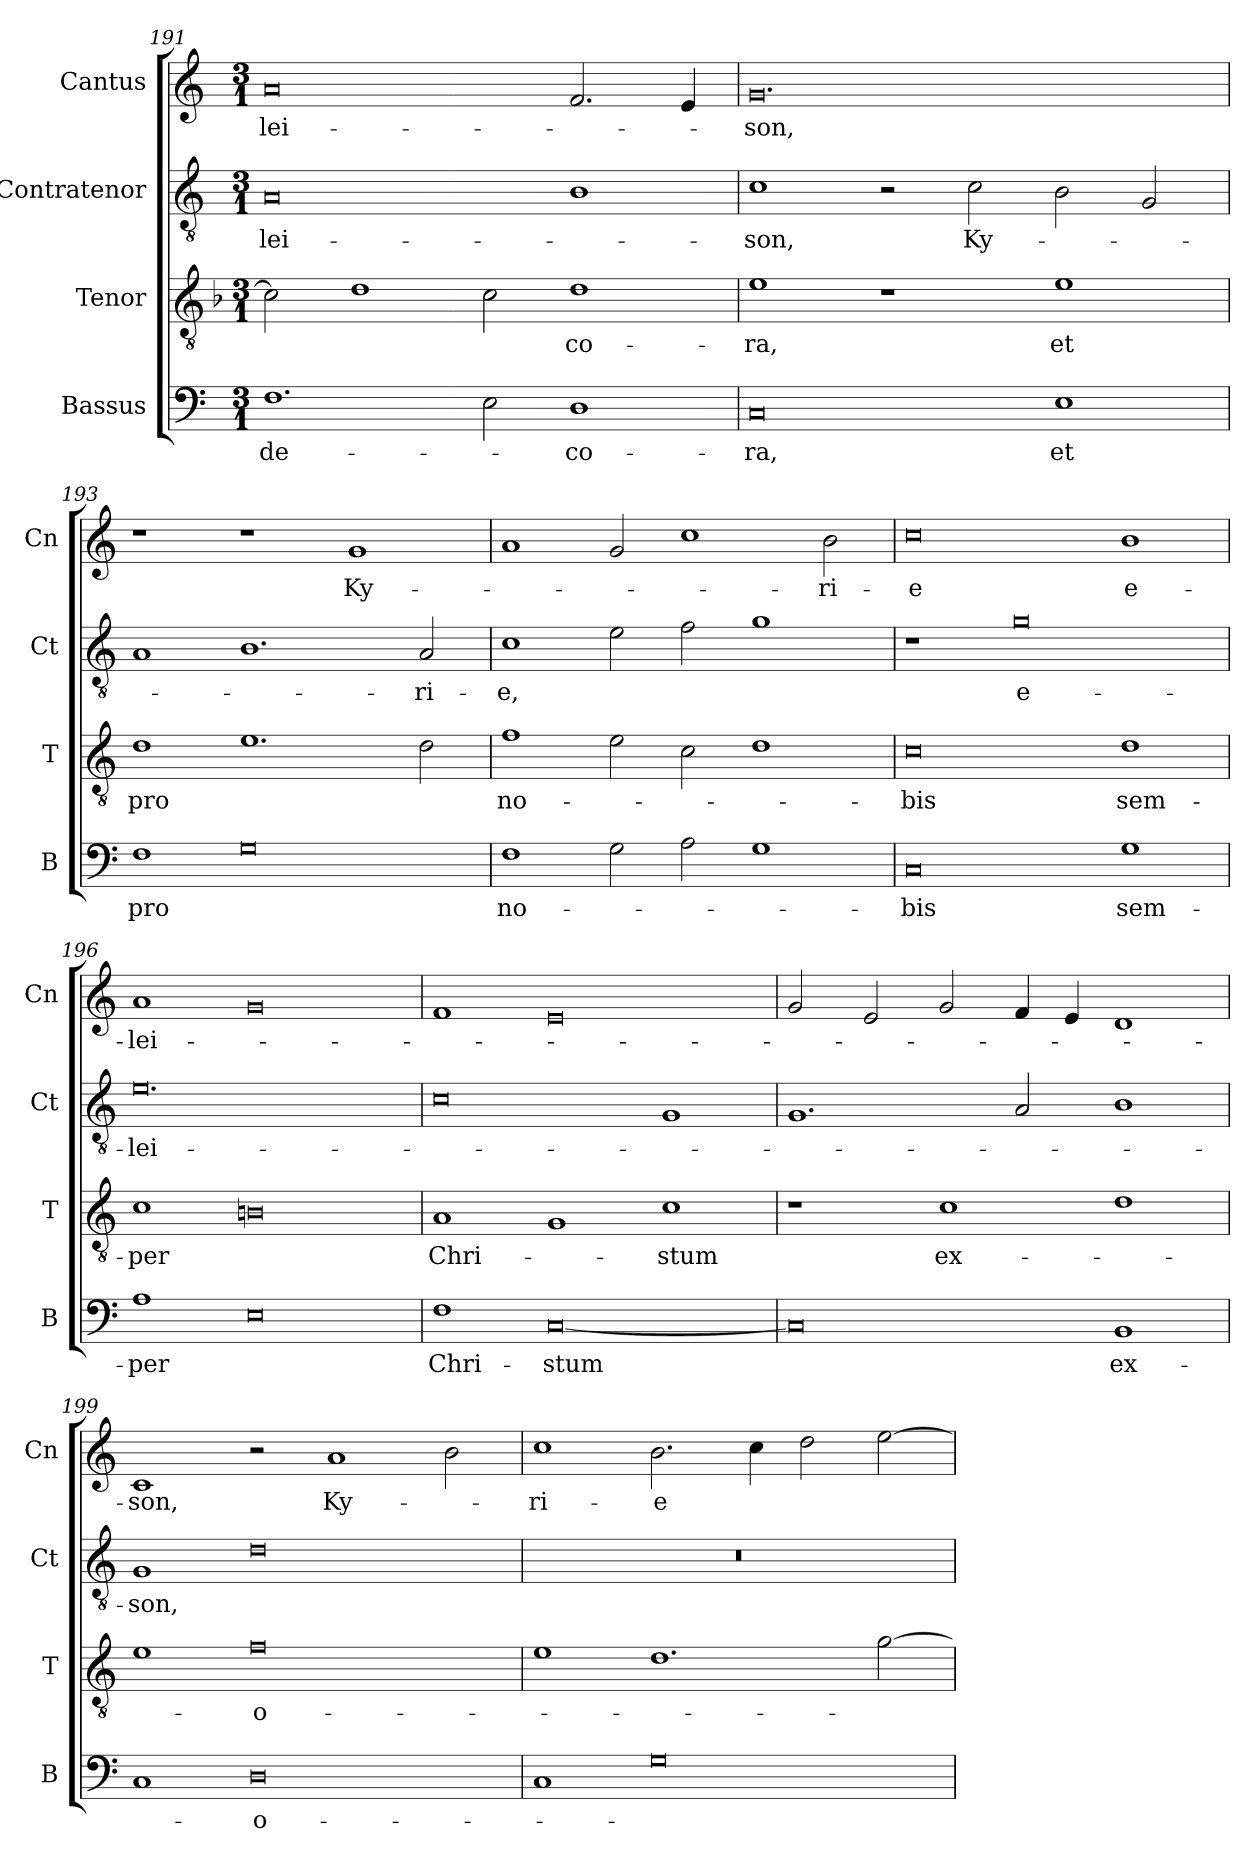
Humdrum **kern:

**kern	**text	**kern	**text	**kern	**text	**kern	**text
*part4	*part4	*part3	*part3	*part2	*part2	*part1	*part1
*staff4	*staff4	*staff3	*staff3	*staff2	*staff2	*staff1	*staff1
*I"Bassus	*	*I"Tenor	*	*I"Contratenor	*	*I"Cantus	*
*I'B	*	*I'T	*	*I'Ct	*	*I'Cn	*
*clefF4	*	*clefGv2	*	*clefGv2	*	*clefG2	*
*k[]	*	*k[b-]	*	*k[]	*	*k[]	*
*M3/1	*	*M3/1	*	*M3/1	*	*M3/1	*
=191	=191	=191	=191	=191	=191	=191	=191
1.F	de-	2c\]	.	0A	-lei-	0a	-lei-
.	.	1d	.	.	.	.	.
2E\	.	2c\	.	.	.	.	.
1D	-co-	1d	co-	1B	.	2.f/	.
.	.	.	.	.	.	4e/	.
=192	=192	=192	=192	=192	=192	=192	=192
0C	-ra,	1e	-ra,	1c	-son,	0.g	-son,
.	.	1r	.	2r	.	.	.
.	.	.	.	2c\	Ky-	.	.
1E	et	1e	et	2B\	.	.	.
.	.	.	.	2G/	.	.	.
=193	=193	=193	=193	=193	=193	=193	=193
*	*	*k[]	*	*	*	*	*
1F	pro	1d	pro	1A	.	1r	.
0G	.	1.e	.	1.B	.	1r	.
.	.	.	.	.	.	1g	Ky-
.	.	2d\	.	2A/	-ri-	.	.
=194	=194	=194	=194	=194	=194	=194	=194
1F	no-	1f	no-	1c	-e,	1a	.
2G\	.	2e\	.	2e\	.	2g/	.
2A\	.	2c\	.	2f\	.	1cc	.
1G	.	1d	.	1g	.	.	.
.	.	.	.	.	.	2b\	-ri-
=195	=195	=195	=195	=195	=195	=195	=195
0C	-bis	0c	-bis	1r	.	0cc	-e
.	.	.	.	0g	e-	.	.
1G	sem-	1d	sem-	.	.	1b	e-
=196	=196	=196	=196	=196	=196	=196	=196
1A	-per	1c	-per	0.e	-lei-	1a	-lei-
0E	.	0Bn	.	.	.	0g	.
=197	=197	=197	=197	=197	=197	=197	=197
1F	Chri-	1A	Chri-	0c	.	1f	.
[0C	-stum	1G	.	.	.	0e	.
.	.	1c	-stum	1G	.	.	.
=198	=198	=198	=198	=198	=198	=198	=198
0C]	.	1r	.	1.G	.	2g/	.
.	.	.	.	.	.	2e/	.
.	.	1c	ex-	.	.	2g/	.
.	.	.	.	2A/	.	4f/	.
.	.	.	.	.	.	4e/	.
1BB	ex-	1d	.	1B	.	1d	.
=199	=199	=199	=199	=199	=199	=199	=199
1C	.	1e	.	1G	-son,	1c	-son,
0D	-o-	0f	-o-	0d	.	2r	.
.	.	.	.	.	.	1a	Ky-
.	.	.	.	.	.	2b\	.
=200	=200	=200	=200	=200	=200	=200	=200
1C	.	1e	.	0.r	.	1cc	-ri-
0G	.	1.d	.	.	.	2.b\	-e
.	.	.	.	.	.	4cc\	.
.	.	.	.	.	.	2dd\	.
.	.	[2g\	.	.	.	[2ee\	.
=	=	=	=	=	=	=	=
*-	*-	*-	*-	*-	*-	*-	*-
